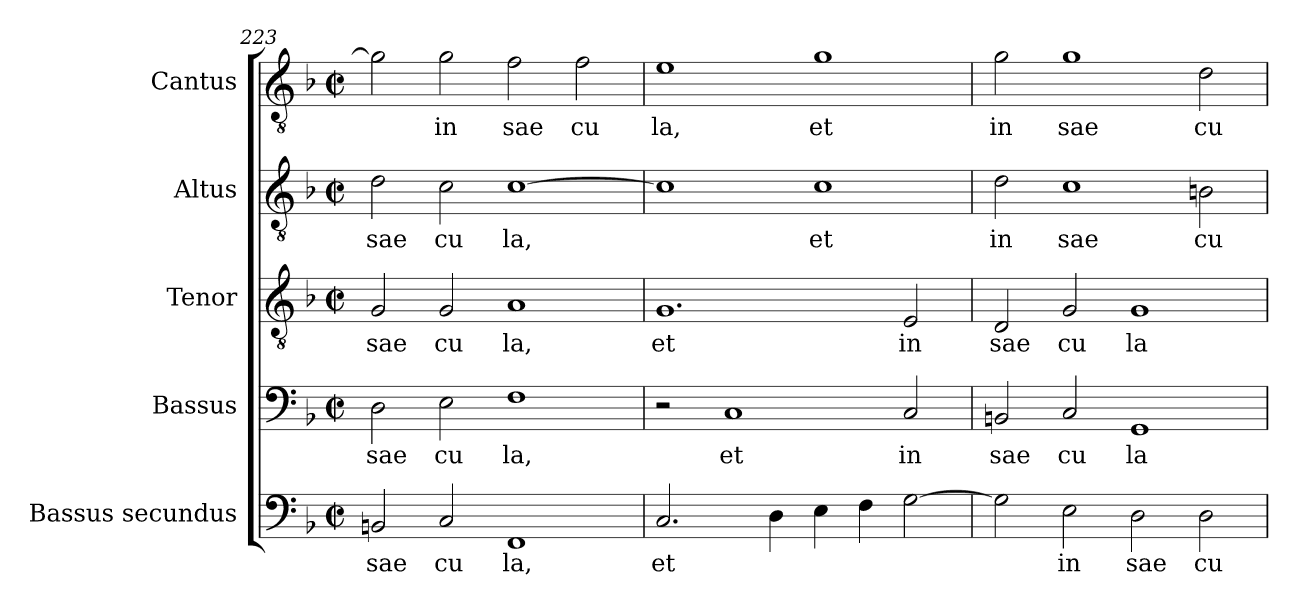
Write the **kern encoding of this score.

**kern	**text	**kern	**text	**kern	**text	**kern	**text	**kern	**text
*part5	*part5	*part4	*part4	*part3	*part3	*part2	*part2	*part1	*part1
*staff5	*staff5	*staff4	*staff4	*staff3	*staff3	*staff2	*staff2	*staff1	*staff1
*I"Bassus  secundus	*	*I"Bassus	*	*I"Tenor	*	*I"Altus	*	*I"Cantus	*
*	*	*I'B	*	*I'T	*	*I'A	*	*I'C	*
*clefF4	*	*clefF4	*	*clefGv2	*	*clefGv2	*	*clefGv2	*
*k[b-]	*	*k[b-]	*	*k[b-]	*	*k[b-]	*	*k[b-]	*
*F:	*	*F:	*	*F:	*	*F:	*	*F:	*
*M2/2	*	*M2/2	*	*M2/2	*	*M2/2	*	*M2/2	*
*met(c|)	*	*met(c|)	*	*met(c|)	*	*met(c|)	*	*met(c|)	*
=223	=223	=223	=223	=223	=223	=223	=223	=223	=223
!	!LO:LY:b:cj	!	!LO:LY:b:cj	!	!LO:LY:b:cj	!	!LO:LY:b:cj	!	!LO:LY:b:cj
2BBn/	sae	2D\	sae	2G/	sae	2d\	sae	2g\]	.
!	!LO:LY:b:cj	!	!LO:LY:b:cj	!	!LO:LY:b:cj	!	!LO:LY:b:cj	!	!LO:LY:b:cj
2C/	cu	2E\	cu	2G/	cu	2c\	cu	2g\	in
!	!LO:LY:b:cj	!	!LO:LY:b:cj	!	!LO:LY:b:cj	!	!LO:LY:b:cj	!	!LO:LY:b:cj
1FF	la,	1F	la,	1A	la,	[>1c	la,	2f\	sae
!	!	!	!	!	!	!	!	!	!LO:LY:b:cj
.	.	.	.	.	.	.	.	2f\	cu
=224	=224	=224	=224	=224	=224	=224	=224	=224	=224
!	!LO:LY:b:cj	!	!	!	!LO:LY:b:cj	!	!LO:LY:b:cj	!	!LO:LY:b:cj
2.C/	et	2r	.	1.G	et	1c]	.	1e	la,
!	!	!	!LO:LY:b:cj	!	!	!	!	!	!
.	.	1C	et	.	.	.	.	.	.
!	!LO:LY:b:cj	!	!	!	!	!	!	!	!
4D\	.	.	.	.	.	.	.	.	.
!	!LO:LY:b:cj	!	!	!	!	!	!LO:LY:b:cj	!	!LO:LY:b:cj
4E\	.	.	.	.	.	1c	et	1g	et
!	!LO:LY:b:cj	!	!	!	!	!	!	!	!
4F\	.	.	.	.	.	.	.	.	.
!	!LO:LY:b:cj	!	!LO:LY:b:cj	!	!LO:LY:b:cj	!	!	!	!
[>2G\	.	2C/	in	2E/	in	.	.	.	.
=225	=225	=225	=225	=225	=225	=225	=225	=225	=225
!	!LO:LY:b:cj	!	!LO:LY:b:cj	!	!LO:LY:b:cj	!	!LO:LY:b:cj	!	!LO:LY:b:cj
2G\]	.	2BBn/	sae	2D/	sae	2d\	in	2g\	in
!	!LO:LY:b:cj	!	!LO:LY:b:cj	!	!LO:LY:b:cj	!	!LO:LY:b:cj	!	!LO:LY:b:cj
2E\	in	2C/	cu	2G/	cu	1c	sae	1g	sae
!	!LO:LY:b:cj	!	!LO:LY:b:cj	!	!LO:LY:b:cj	!	!	!	!
2D\	sae	1GG	la	1G	la	.	.	.	.
!	!LO:LY:b:cj	!	!	!	!	!	!LO:LY:b:cj	!	!LO:LY:b:cj
2D\	cu	.	.	.	.	2B\	cu	2d\	cu
=	=	=	=	=	=	=	=	=	=
*-	*-	*-	*-	*-	*-	*-	*-	*-	*-
